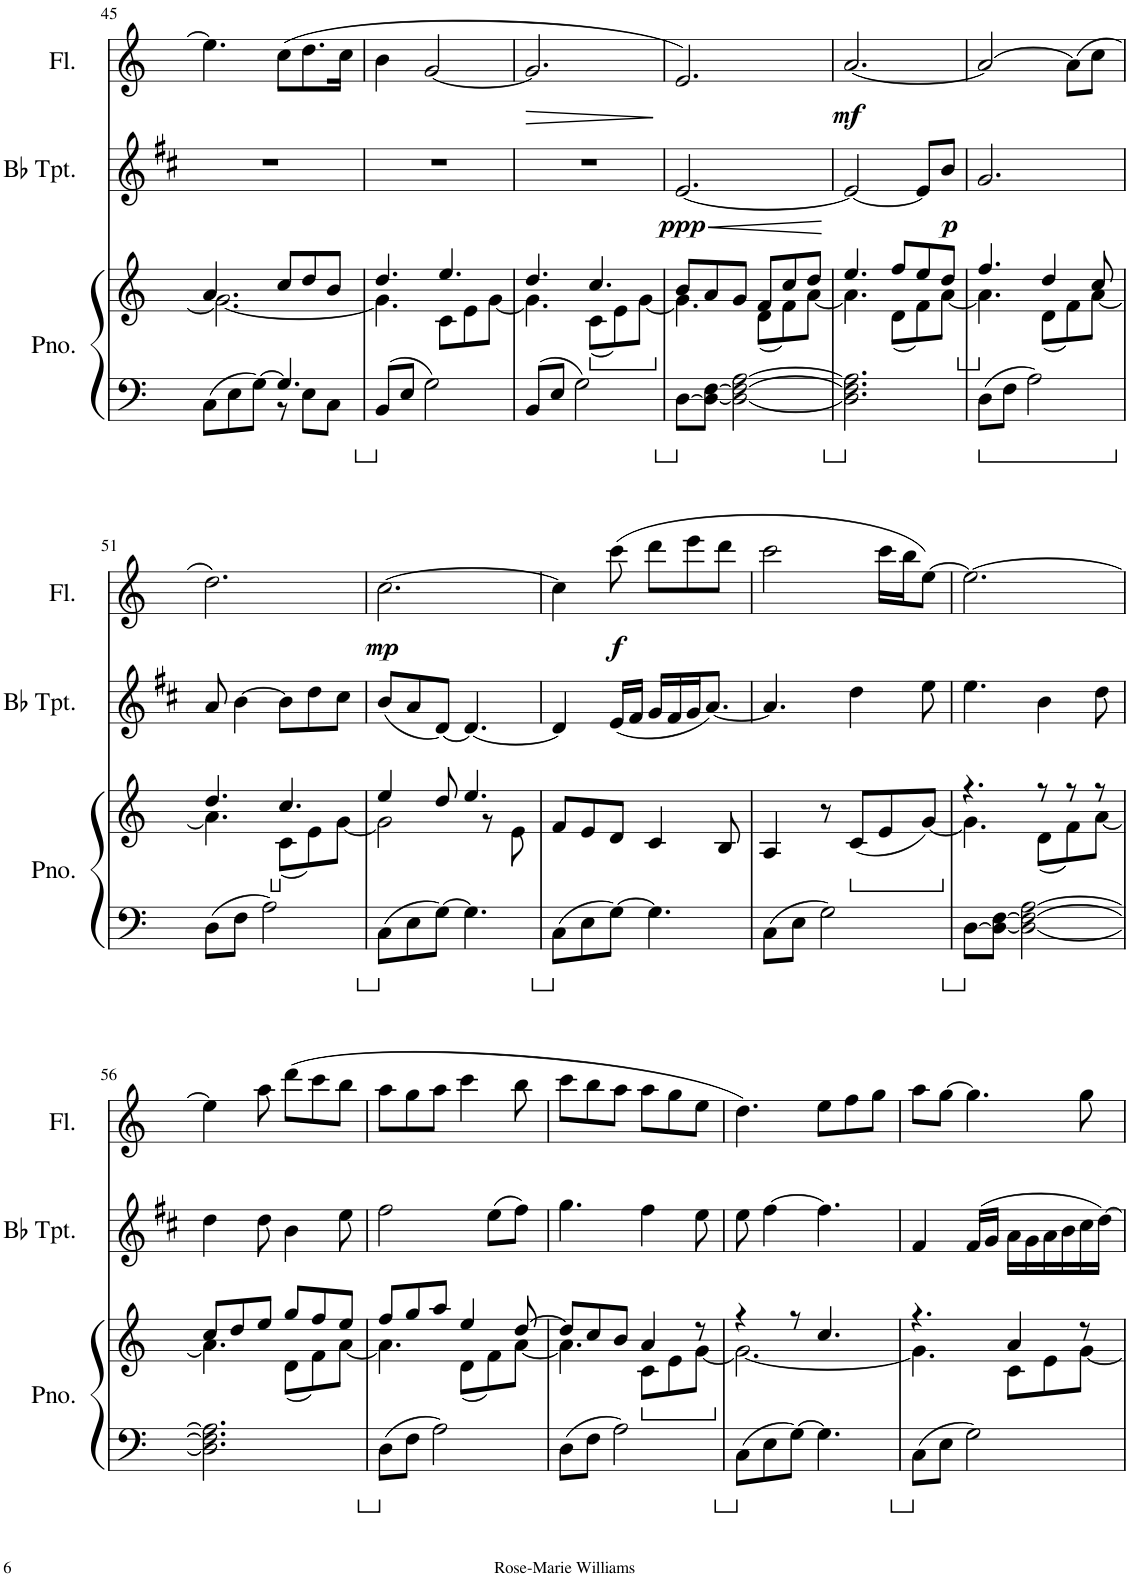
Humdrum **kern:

**kern	**kern	**kern	**dynam	**kern	**dynam
*part3	*part3	*part2	*part2	*part1	*part1
*staff4	*staff3	*staff2	*staff2	*staff1	*staff1
*I"Piano	*	*I"Bb Trumpet	*	*I"Flute	*
*I'Pno.	*	*I'Bb Tpt.	*	*I'Fl.	*
!!LO:PB:g=z
*clefF4	*clefG2	*clefG2	*	*clefG2	*
*	*	*Trd1c2	*	*	*
*k[]	*k[]	*k[f#c#]	*	*k[]	*
*M6/8	*M6/8	*M6/8	*	*M6/8	*
*ped	*	*	*	*	*
=45	=45	=45	=45	=45	=45
*^	*^	*	*	*	*
8C\L	4.ryy	4.a/	2.g\_	2.r	.	4.ee\]	.
8E\	.	.	.	.	.	.	.
[8G\J	.	.	.	.	.	.	.
4.G/]	8r	8cc/L	.	.	.	(>8cc\L	.
.	8E\L	8dd/	.	.	.	8.dd\	.
.	8C\J	8b/J	.	.	.	.	.
.	.	.	.	.	.	16cc\Jk	.
*v	*v	*	*	*	*	*	*
=46	=46	=46	=46	=46	=46	=46
8BB/L	4.dd/	4.g\]	2.r	.	4b\	.
8E/J	.	.	.	.	.	.
2G\	.	.	.	.	[2g/	.
.	4.ee/	8c\L	.	.	.	.
.	.	8e\	.	.	.	.
.	.	[8g\J	.	.	.	.
=47	=47	=47	=47	=47	=47	=47
!	!	!	!	!	!	!LO:HP:b
8BB/L	4.dd/	4.g\]	2.r	.	2.g/]	>
8E/J	.	.	.	.	.	.
2G\	.	.	.	.	.	.
*	*ped	*	*	*	*	*
.	4.cc/	(<8c\L	.	.	.	.
.	.	8e\)	.	.	.	.
.	.	[8g\J	.	.	.	.
*	*v	*v	*	*	*	*
.	.	.	.	.	]
=48	=48	=48	=48	=48	=48
*ped	*	*	*	*	*
*	*Xped	*	*	*	*
*	*^	*	*	*	*
!	!	!	!	!LO:HP:b	!	!
!	!	!	!	!LO:DY:n=1:b	!	!
[8D\L	8b/L	4.g\]	[2.e/	< ppp	2.e/)	.
8D\_ [8F\J	8a/	.	.	.	.	.
2D\_ 2F\_ [2A\	8g/J	.	.	.	.	.
.	8f/L	(<8d\L	.	.	.	.
.	8cc/	8f\)	.	.	.	.
.	8dd/J	[8a\J	.	.	.	.
*	*v	*v	*	*	*	*
.	.	.	[	.	.
=49	=49	=49	=49	=49	=49
*Xped	*	*	*	*	*
*	*^	*	*	*	*
!	!	!	!	!	!	!LO:DY:b
2.D\] 2.F\] 2.A\]	4.ee/	4.a\]	2e/_	.	[2.a/	mf
.	8ff/L	(<8d\L	.	.	.	.
.	8ee/	8f\)	8e/L]	.	.	.
!	!	!	!	!LO:DY:b	!	!
.	8dd/J	[8a\J	8b/J	p	.	.
=50	=50	=50	=50	=50	=50	=50
*	*Xped	*	*	*	*	*
*	*ped	*	*	*	*	*
8D\L	4.ff/	4.a\]	2.g/	.	2a/_	.
8F\J	.	.	.	.	.	.
2A\	.	.	.	.	.	.
.	4dd/	(<8d\L	.	.	.	.
.	.	8f\)	.	.	(>8a\L]	.
.	8cc/	[8a\J	.	.	8cc\J	.
!!LO:LB:g=z
=51	=51	=51	=51	=51	=51	=51
8D\L	4.dd/	4.a\]	8a/	.	2.dd\)	.
8F\J	.	.	[4b\	.	.	.
2A\	.	.	.	.	.	.
*	*Xped	*	*	*	*	*
*	*ped	*	*	*	*	*
.	4.cc/	(<8c\L	8b\L]	.	.	.
.	.	8e\)	8dd\	.	.	.
.	.	[8g\J	8cc#\J	.	.	.
=52	=52	=52	=52	=52	=52	=52
*ped	*	*	*	*	*	*
!	!	!	!	!	!	!LO:DY:b
8C\L	4ee/	2g\]	(<8b/L	.	[2.cc\	mp
8E\	.	.	8a/	.	.	.
[8G\J	8dd/	.	[8d/J)	.	.	.
4.G\]	4.ee/	.	4.d/_	.	.	.
.	.	8r	.	.	.	.
.	.	8e\	.	.	.	.
*	*v	*v	*	*	*	*
=53	=53	=53	=53	=53	=53
*Xped	*	*	*	*	*
8C\L	8f/L	4d/]	.	4cc\]	.
8E\	8e/	.	.	.	.
!	!	!	!	!	!LO:DY:b
[8G\J	8d/J	(<16e/LL	.	(>8ccc\	f
.	.	16f#/JJ	.	.	.
4.G\]	4c/	16g/LL	.	8ddd\L	.
.	.	16f#/	.	.	.
.	.	16g/J	.	8eee\	.
.	.	[8.a/J)	.	.	.
.	8B/	.	.	8ddd\J	.
=54	=54	=54	=54	=54	=54
8C\L	4A/	4.a/]	.	2ccc\	.
8E\J	.	.	.	.	.
2G\	8r	.	.	.	.
*	*ped	*	*	*	*
.	(<8c/L	4dd\	.	.	.
.	8e/	.	.	16ccc\LL	.
.	.	.	.	16bb\J	.
.	[8g/J)	8ee\	.	[8ee\J)	.
=55	=55	=55	=55	=55	=55
*ped	*	*	*	*	*
*	*Xped	*	*	*	*
*	*^	*	*	*	*
[8D\L	4.r	4.g\]	4.ee\	.	2.ee\_	.
8D\_ [8F\J	.	.	.	.	.	.
2D\_ 2F\_ [2A\	.	.	.	.	.	.
.	8r	(<8d\L	4b\	.	.	.
.	8r	8f\)	.	.	.	.
.	8r	[8a\J	8dd\	.	.	.
!!LO:LB:g=z
=56	=56	=56	=56	=56	=56	=56
2.D\] 2.F\] 2.A\]	8cc/L	4.a\]	4dd\	.	4ee\]	.
.	8dd/	.	.	.	.	.
.	8ee/J	.	8dd\	.	8aa\	.
.	8gg/L	(<8d\L	4b\	.	(>8ddd\L	.
.	8ff/	8f\)	.	.	8ccc\	.
.	8ee/J	[8a\J	8ee\	.	8bb\J	.
=57	=57	=57	=57	=57	=57	=57
*Xped	*	*	*	*	*	*
8D\L	8ff/L	4.a\]	2ff#\	.	8aa\L	.
8F\J	8gg/	.	.	.	8gg\	.
2A\	8aa/J	.	.	.	8aa\J	.
.	4ee/	(<8d\L	.	.	4ccc\	.
.	.	8f\)	(>8ee\L	.	.	.
.	[8dd/	[8a\J	8ff#\J)	.	8bb\	.
=58	=58	=58	=58	=58	=58	=58
8D\L	8dd/L]	4.a\]	4.gg\	.	8ccc\L	.
8F\J	8cc/	.	.	.	8bb\	.
2A\	8b/J	.	.	.	8aa\J	.
*	*ped	*	*	*	*	*
.	4a/	8c\L	4ff#\	.	8aa\L	.
.	.	8e\	.	.	8gg\	.
.	8r	[8g\J	8ee\	.	8ee\J	.
=59	=59	=59	=59	=59	=59	=59
*	*Xped	*	*	*	*	*
8C\L	4r	2.g\_	8ee\	.	4.dd\)	.
8E\	.	.	[4ff#\	.	.	.
[8G\J	8r	.	.	.	.	.
4.G\]	4.cc/	.	4.ff#\]	.	8ee\L	.
.	.	.	.	.	8ff\	.
.	.	.	.	.	8gg\J	.
=60	=60	=60	=60	=60	=60	=60
*Xped	*	*	*	*	*	*
8C\L	4.r	4.g\]	4f#/	.	8aa\L	.
8E\J	.	.	.	.	[8gg\J	.
2G\	.	.	(>16f#/LL	.	4.gg\]	.
.	.	.	16g/JJ	.	.	.
.	4a/	8c\L	16a\LL	.	.	.
.	.	.	16g\	.	.	.
.	.	8e\	16a\	.	.	.
.	.	.	16b\	.	.	.
.	8r	[8g\J	16cc#\	.	8gg\	.
.	.	.	[16dd\JJ)	.	.	.
*	*v	*v	*	*	*	*
=	=	=	=	=	=
*-	*-	*-	*-	*-	*-
